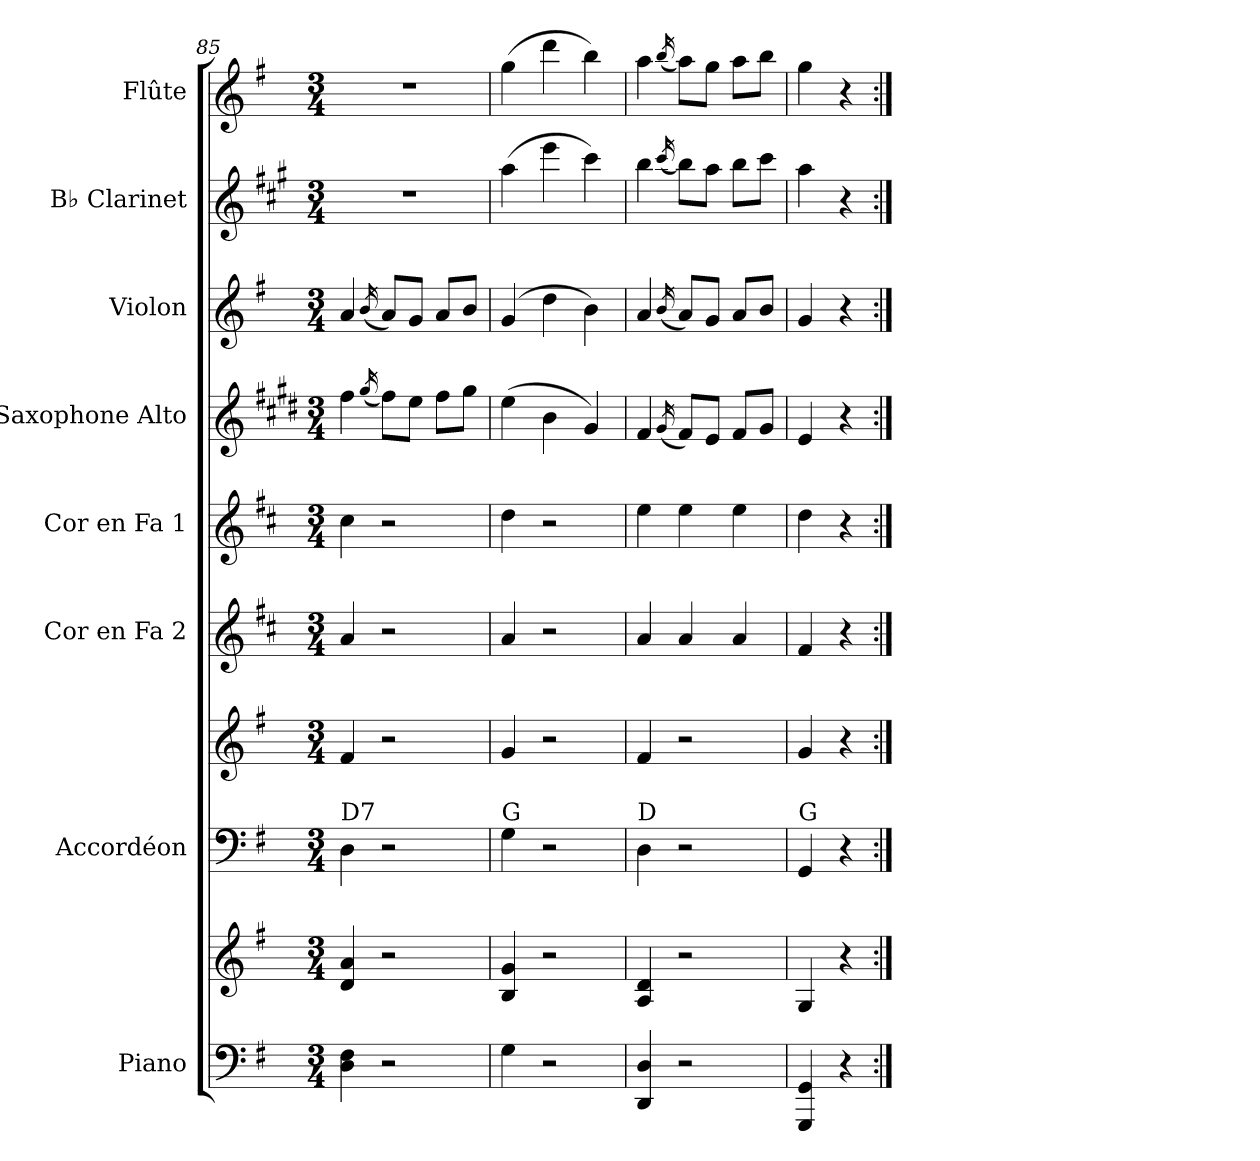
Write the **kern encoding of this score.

**kern	**kern	**kern	**kern	**kern	**kern	**kern	**kern	**kern	**kern
*part8	*part8	*part7	*part7	*part6	*part5	*part4	*part3	*part2	*part1
*staff10	*staff9	*staff8	*staff7	*staff6	*staff5	*staff4	*staff3	*staff2	*staff1
*I"Piano	*	*I"Accordéon	*	*I"Cor en Fa 2	*I"Cor en Fa 1	*I"Saxophone Alto	*I"Violon	*I"B♭ Clarinet	*I"Flûte
*I'Pno.	*	*I'Acc.	*	*	*	*	*I'Vln.	*I'B♭ Cl.	*I'Fl.
*clefF4	*clefG2	*clefF4	*clefG2	*clefG2	*clefG2	*clefG2	*clefG2	*clefG2	*clefG2
*	*	*	*	*ITrd4c7	*ITrd4c7	*ITrd5c9	*	*ITrd1c2	*
*k[f#]	*k[f#]	*k[f#]	*k[f#]	*k[f#]	*k[f#]	*k[f#]	*k[f#]	*k[f#]	*k[f#]
*M3/4	*M3/4	*M3/4	*M3/4	*M3/4	*M3/4	*M3/4	*M3/4	*M3/4	*M3/4
=85	=85	=85	=85	=85	=85	=85	=85	=85	=85
!	!	!LO:TX:a:t=D7	!	!	!	!	!	!	!
4D\ 4F#\	4d/ 4a/	4D\	4f#/	4d/	4f#\	4a\	4a/	2.r	2.r
.	.	.	.	.	.	(16qb/	(16qb/	.	.
2r	2r	2r	2r	2r	2r	8a\L)	8a/L)	.	.
.	.	.	.	.	.	8g\J	8g/J	.	.
.	.	.	.	.	.	8a\L	8a/L	.	.
.	.	.	.	.	.	8b\J	8b/J	.	.
=86	=86	=86	=86	=86	=86	=86	=86	=86	=86
!	!	!LO:TX:a:t=G	!	!	!	!	!	!	!
4G\	4B/ 4g/	4G\	4g/	4d/	4g\	(4g\	(4g/	(4gg\	(4gg\
2r	2r	2r	2r	2r	2r	4d\	4dd\	4ddd\	4ddd\
.	.	.	.	.	.	4B/)	4b\)	4bb\)	4bb\)
=87	=87	=87	=87	=87	=87	=87	=87	=87	=87
!	!	!LO:TX:a:t=D	!	!	!	!	!	!	!
4DD/ 4D/	4A/ 4d/	4D\	4f#/	4d/	4a\	4A/	4a/	4aa\	4aa\
.	.	.	.	.	.	(16qB/	(16qb/	(16qbb/	(16qbb/
2r	2r	2r	2r	4d/	4a\	8A/L)	8a/L)	8aa\L)	8aa\L)
.	.	.	.	.	.	8G/J	8g/J	8gg\J	8gg\J
.	.	.	.	4d/	4a\	8A/L	8a/L	8aa\L	8aa\L
.	.	.	.	.	.	8B/J	8b/J	8bb\J	8bb\J
=88	=88	=88	=88	=88	=88	=88	=88	=88	=88
!	!	!LO:TX:a:t=G	!	!	!	!	!	!	!
4GGG/ 4GG/	4G/	4GG/	4g/	4B/	4g\	4G/	4g/	4gg\	4gg\
4r	4r	4r	4r	4r	4r	4r	4r	4r	4r
=:|!	=:|!	=:|!	=:|!	=:|!	=:|!	=:|!	=:|!	=:|!	=:|!
*-	*-	*-	*-	*-	*-	*-	*-	*-	*-
